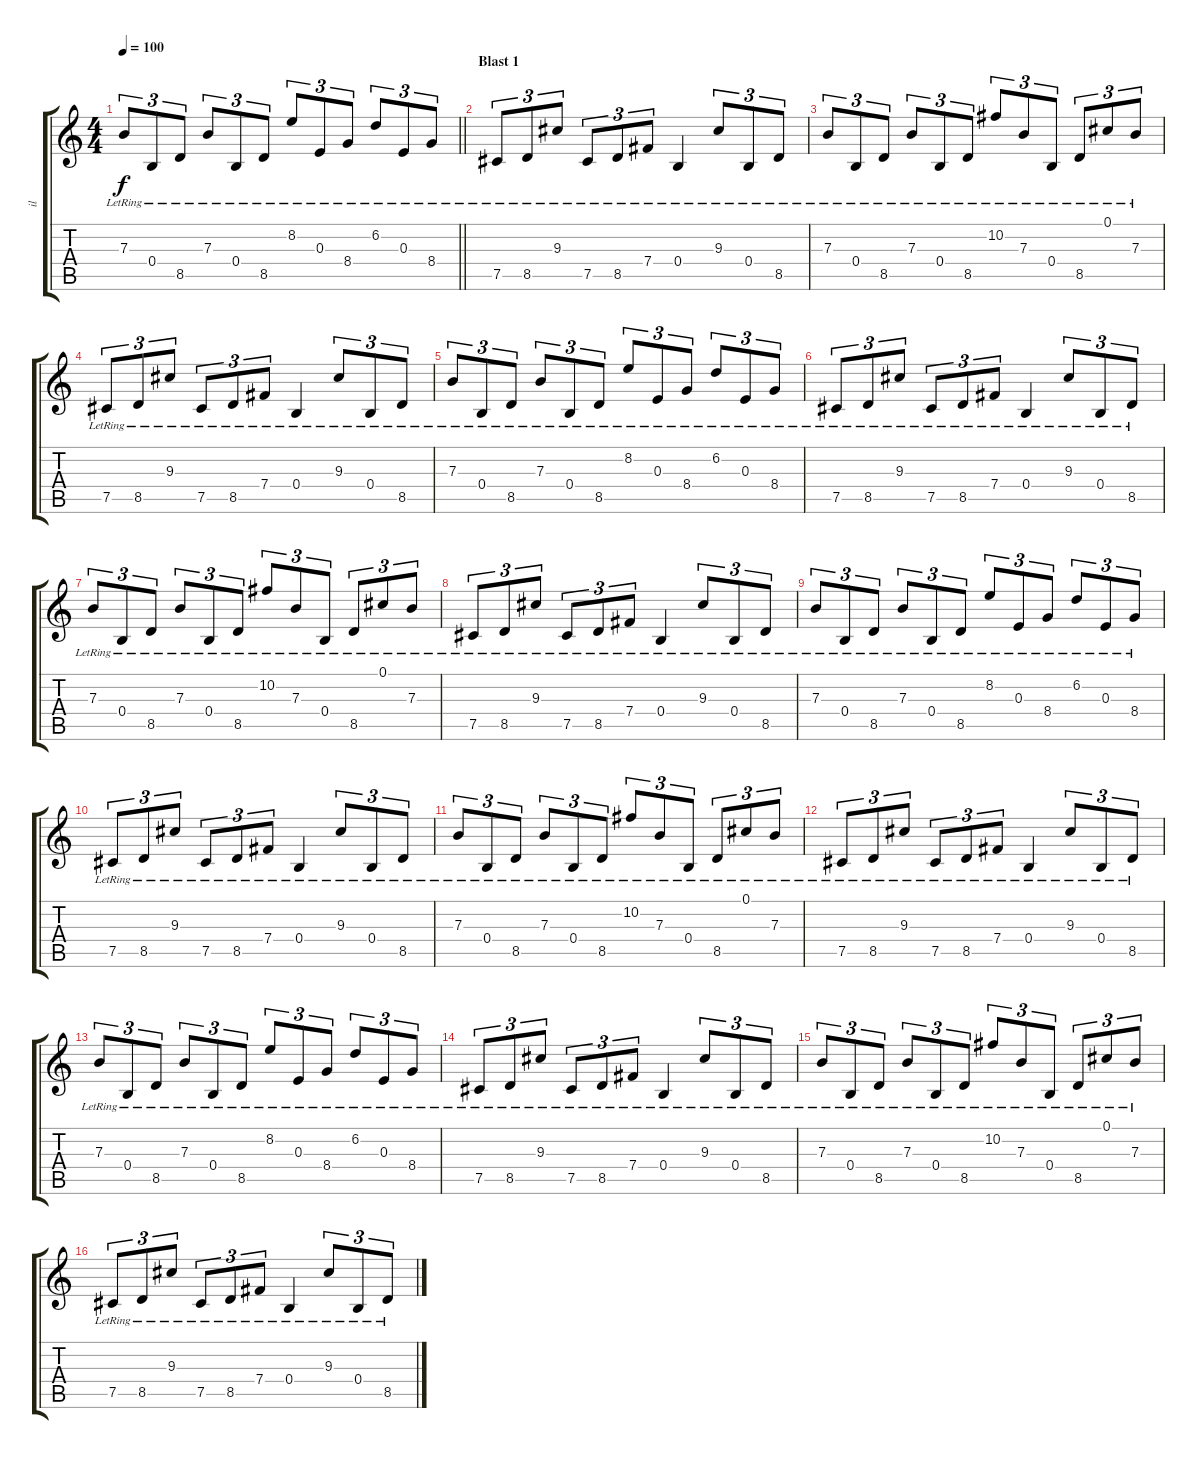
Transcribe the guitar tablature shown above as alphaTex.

\track ("il" "il") {instrument distortionguitar}
\staff {score tabs}
\tuning (Db4 Ab3 E3 B2 Gb2 Db2) {hide}
\ts (4 4)
\tempo 100
\clef g2
\barLineRight lightlight
\ks c
7.3{lr}.8{tu (3 2) dy f} 0.4{lr}.8{tu (3 2)} 8.5{lr}.8{tu (3 2)} 7.3{lr}.8{tu (3 2)} 0.4{lr}.8{tu (3 2)} 8.5{lr}.8{tu (3 2)} 8.2{lr}.8{tu (3 2)} 0.3{lr}.8{tu (3 2)} 8.4{lr}.8{tu (3 2)} 6.2{lr}.8{tu (3 2)} 0.3{lr}.8{tu (3 2)} 8.4{lr}.8{tu (3 2)} |
\section ("" "Blast 1")
7.5{lr}.8{tu (3 2)} 8.5{lr}.8{tu (3 2)} 9.3{lr}.8{tu (3 2)} 7.5{lr}.8{tu (3 2)} 8.5{lr}.8{tu (3 2)} 7.4{lr}.8{tu (3 2)} 0.4{lr}.4 9.3{lr}.8{tu (3 2)} 0.4{lr}.8{tu (3 2)} 8.5{lr}.8{tu (3 2)} |
7.3{lr}.8{tu (3 2)} 0.4{lr}.8{tu (3 2)} 8.5{lr}.8{tu (3 2)} 7.3{lr}.8{tu (3 2)} 0.4{lr}.8{tu (3 2)} 8.5{lr}.8{tu (3 2)} 10.2{lr}.8{tu (3 2)} 7.3{lr}.8{tu (3 2)} 0.4{lr}.8{tu (3 2)} 8.5{lr}.8{tu (3 2)} 0.1{lr}.8{tu (3 2)} 7.3{lr}.8{tu (3 2)} |
7.5{lr}.8{tu (3 2)} 8.5{lr}.8{tu (3 2)} 9.3{lr}.8{tu (3 2)} 7.5{lr}.8{tu (3 2)} 8.5{lr}.8{tu (3 2)} 7.4{lr}.8{tu (3 2)} 0.4{lr}.4 9.3{lr}.8{tu (3 2)} 0.4{lr}.8{tu (3 2)} 8.5{lr}.8{tu (3 2)} |
7.3{lr}.8{tu (3 2)} 0.4{lr}.8{tu (3 2)} 8.5{lr}.8{tu (3 2)} 7.3{lr}.8{tu (3 2)} 0.4{lr}.8{tu (3 2)} 8.5{lr}.8{tu (3 2)} 8.2{lr}.8{tu (3 2)} 0.3{lr}.8{tu (3 2)} 8.4{lr}.8{tu (3 2)} 6.2{lr}.8{tu (3 2)} 0.3{lr}.8{tu (3 2)} 8.4{lr}.8{tu (3 2)} |
7.5{lr}.8{tu (3 2)} 8.5{lr}.8{tu (3 2)} 9.3{lr}.8{tu (3 2)} 7.5{lr}.8{tu (3 2)} 8.5{lr}.8{tu (3 2)} 7.4{lr}.8{tu (3 2)} 0.4{lr}.4 9.3{lr}.8{tu (3 2)} 0.4{lr}.8{tu (3 2)} 8.5{lr}.8{tu (3 2)} |
7.3{lr}.8{tu (3 2)} 0.4{lr}.8{tu (3 2)} 8.5{lr}.8{tu (3 2)} 7.3{lr}.8{tu (3 2)} 0.4{lr}.8{tu (3 2)} 8.5{lr}.8{tu (3 2)} 10.2{lr}.8{tu (3 2)} 7.3{lr}.8{tu (3 2)} 0.4{lr}.8{tu (3 2)} 8.5{lr}.8{tu (3 2)} 0.1{lr}.8{tu (3 2)} 7.3{lr}.8{tu (3 2)} |
7.5{lr}.8{tu (3 2)} 8.5{lr}.8{tu (3 2)} 9.3{lr}.8{tu (3 2)} 7.5{lr}.8{tu (3 2)} 8.5{lr}.8{tu (3 2)} 7.4{lr}.8{tu (3 2)} 0.4{lr}.4 9.3{lr}.8{tu (3 2)} 0.4{lr}.8{tu (3 2)} 8.5{lr}.8{tu (3 2)} |
7.3{lr}.8{tu (3 2)} 0.4{lr}.8{tu (3 2)} 8.5{lr}.8{tu (3 2)} 7.3{lr}.8{tu (3 2)} 0.4{lr}.8{tu (3 2)} 8.5{lr}.8{tu (3 2)} 8.2{lr}.8{tu (3 2)} 0.3{lr}.8{tu (3 2)} 8.4{lr}.8{tu (3 2)} 6.2{lr}.8{tu (3 2)} 0.3{lr}.8{tu (3 2)} 8.4{lr}.8{tu (3 2)} |
7.5{lr}.8{tu (3 2)} 8.5{lr}.8{tu (3 2)} 9.3{lr}.8{tu (3 2)} 7.5{lr}.8{tu (3 2)} 8.5{lr}.8{tu (3 2)} 7.4{lr}.8{tu (3 2)} 0.4{lr}.4 9.3{lr}.8{tu (3 2)} 0.4{lr}.8{tu (3 2)} 8.5{lr}.8{tu (3 2)} |
7.3{lr}.8{tu (3 2)} 0.4{lr}.8{tu (3 2)} 8.5{lr}.8{tu (3 2)} 7.3{lr}.8{tu (3 2)} 0.4{lr}.8{tu (3 2)} 8.5{lr}.8{tu (3 2)} 10.2{lr}.8{tu (3 2)} 7.3{lr}.8{tu (3 2)} 0.4{lr}.8{tu (3 2)} 8.5{lr}.8{tu (3 2)} 0.1{lr}.8{tu (3 2)} 7.3{lr}.8{tu (3 2)} |
7.5{lr}.8{tu (3 2)} 8.5{lr}.8{tu (3 2)} 9.3{lr}.8{tu (3 2)} 7.5{lr}.8{tu (3 2)} 8.5{lr}.8{tu (3 2)} 7.4{lr}.8{tu (3 2)} 0.4{lr}.4 9.3{lr}.8{tu (3 2)} 0.4{lr}.8{tu (3 2)} 8.5{lr}.8{tu (3 2)} |
7.3{lr}.8{tu (3 2)} 0.4{lr}.8{tu (3 2)} 8.5{lr}.8{tu (3 2)} 7.3{lr}.8{tu (3 2)} 0.4{lr}.8{tu (3 2)} 8.5{lr}.8{tu (3 2)} 8.2{lr}.8{tu (3 2)} 0.3{lr}.8{tu (3 2)} 8.4{lr}.8{tu (3 2)} 6.2{lr}.8{tu (3 2)} 0.3{lr}.8{tu (3 2)} 8.4{lr}.8{tu (3 2)} |
7.5{lr}.8{tu (3 2)} 8.5{lr}.8{tu (3 2)} 9.3{lr}.8{tu (3 2)} 7.5{lr}.8{tu (3 2)} 8.5{lr}.8{tu (3 2)} 7.4{lr}.8{tu (3 2)} 0.4{lr}.4 9.3{lr}.8{tu (3 2)} 0.4{lr}.8{tu (3 2)} 8.5{lr}.8{tu (3 2)} |
7.3{lr}.8{tu (3 2)} 0.4{lr}.8{tu (3 2)} 8.5{lr}.8{tu (3 2)} 7.3{lr}.8{tu (3 2)} 0.4{lr}.8{tu (3 2)} 8.5{lr}.8{tu (3 2)} 10.2{lr}.8{tu (3 2)} 7.3{lr}.8{tu (3 2)} 0.4{lr}.8{tu (3 2)} 8.5{lr}.8{tu (3 2)} 0.1{lr}.8{tu (3 2)} 7.3{lr}.8{tu (3 2)} |
7.5{lr}.8{tu (3 2)} 8.5{lr}.8{tu (3 2)} 9.3{lr}.8{tu (3 2)} 7.5{lr}.8{tu (3 2)} 8.5{lr}.8{tu (3 2)} 7.4{lr}.8{tu (3 2)} 0.4{lr}.4 9.3{lr}.8{tu (3 2)} 0.4{lr}.8{tu (3 2)} 8.5{lr}.8{tu (3 2)}
